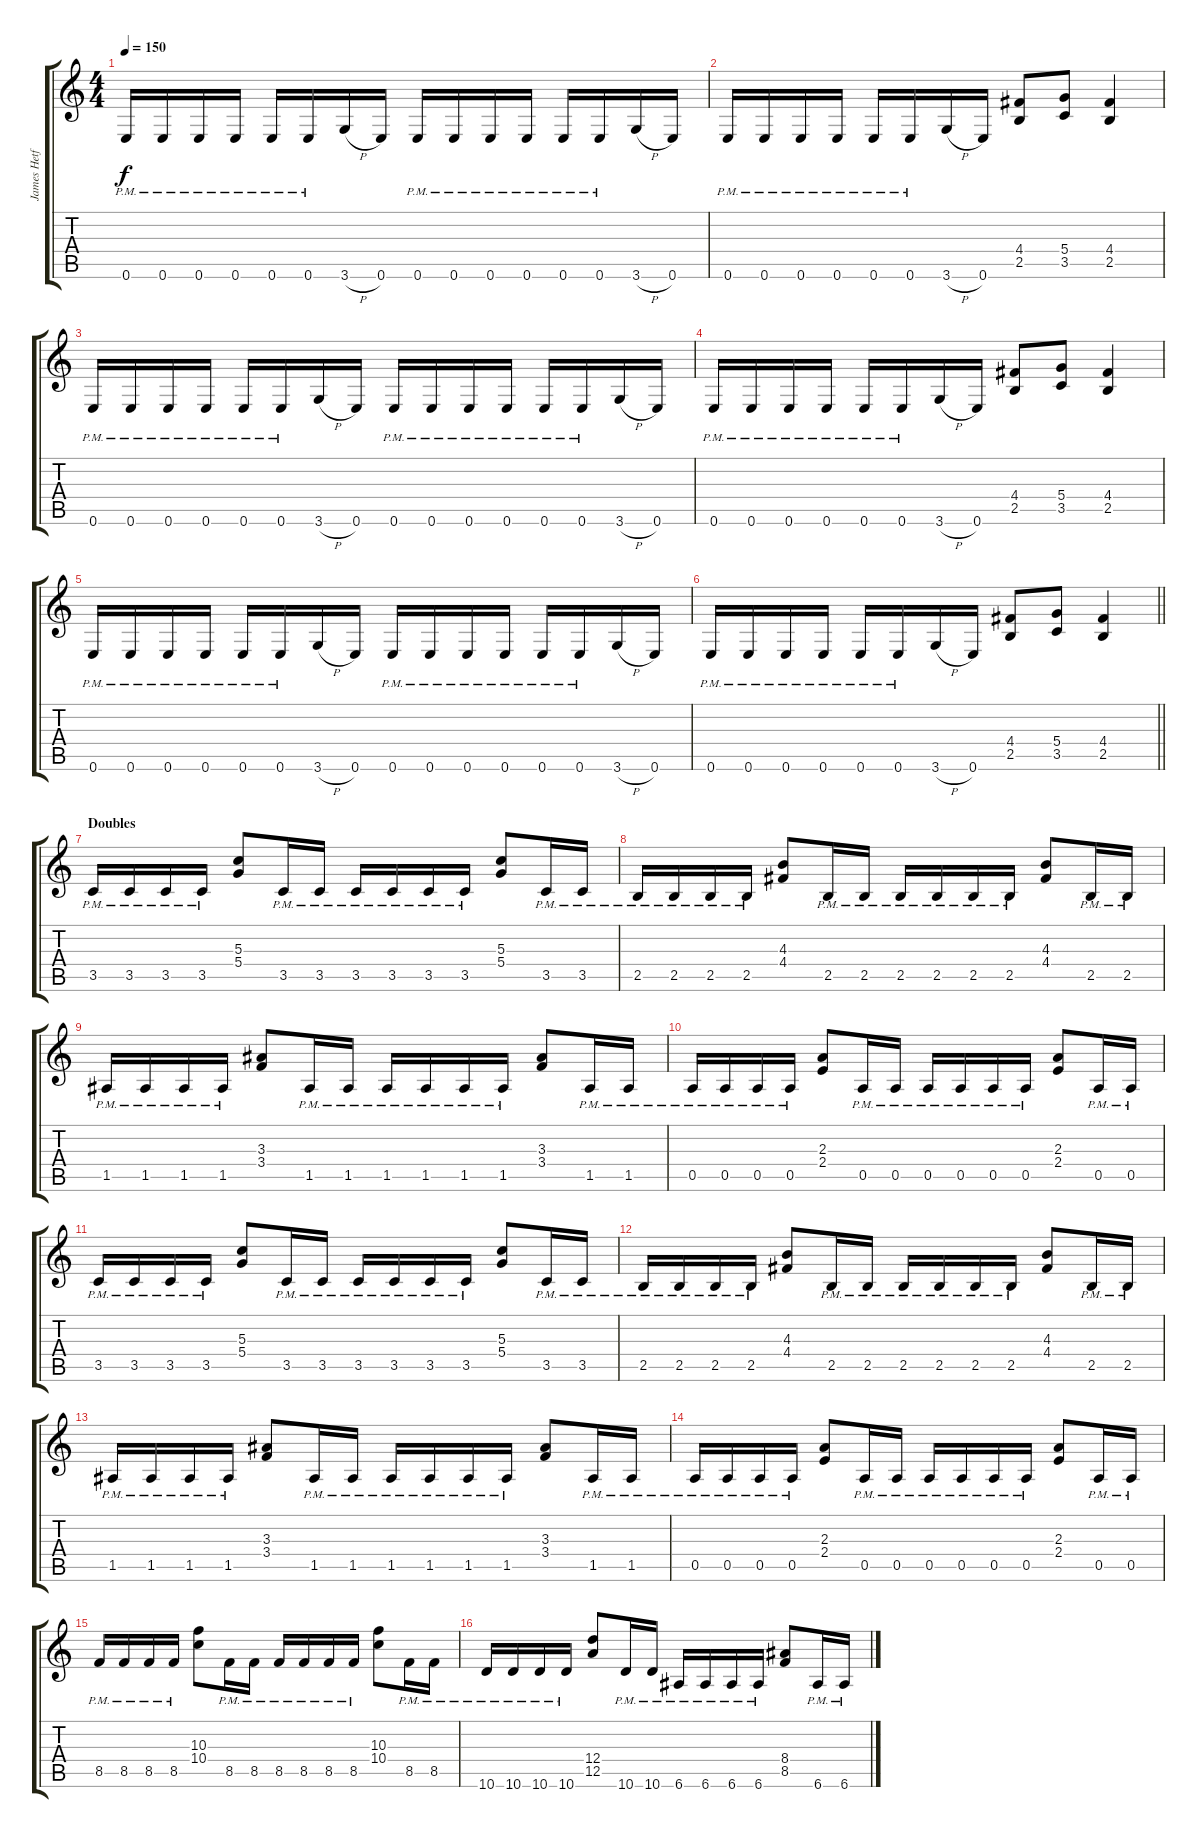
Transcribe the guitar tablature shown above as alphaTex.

\track ("James Hetfield" "James Hetf") {instrument distortionguitar}
\staff {score tabs}
\tuning (E4 B3 G3 D3 A2 E2) {hide}
\ts (4 4)
\tempo 150
\clef g2
\ks c
0.6{pm}.16{dy f} 0.6{pm}.16 0.6{pm}.16 0.6{pm}.16 0.6{pm}.16 0.6{pm}.16 3.6{h}.16 0.6.16 0.6{pm}.16 0.6{pm}.16 0.6{pm}.16 0.6{pm}.16 0.6{pm}.16 0.6{pm}.16 3.6{h}.16 0.6.16 |
0.6{pm}.16 0.6{pm}.16 0.6{pm}.16 0.6{pm}.16 0.6{pm}.16 0.6{pm}.16 3.6{h}.16 0.6.16 (4.4 2.5).8 (5.4 3.5).8 (4.4 2.5).4 |
0.6{pm}.16 0.6{pm}.16 0.6{pm}.16 0.6{pm}.16 0.6{pm}.16 0.6{pm}.16 3.6{h}.16 0.6.16 0.6{pm}.16 0.6{pm}.16 0.6{pm}.16 0.6{pm}.16 0.6{pm}.16 0.6{pm}.16 3.6{h}.16 0.6.16 |
0.6{pm}.16 0.6{pm}.16 0.6{pm}.16 0.6{pm}.16 0.6{pm}.16 0.6{pm}.16 3.6{h}.16 0.6.16 (4.4 2.5).8 (5.4 3.5).8 (4.4 2.5).4 |
0.6{pm}.16 0.6{pm}.16 0.6{pm}.16 0.6{pm}.16 0.6{pm}.16 0.6{pm}.16 3.6{h}.16 0.6.16 0.6{pm}.16 0.6{pm}.16 0.6{pm}.16 0.6{pm}.16 0.6{pm}.16 0.6{pm}.16 3.6{h}.16 0.6.16 |
\barLineRight lightlight
0.6{pm}.16 0.6{pm}.16 0.6{pm}.16 0.6{pm}.16 0.6{pm}.16 0.6{pm}.16 3.6{h}.16 0.6.16 (4.4 2.5).8 (5.4 3.5).8 (4.4 2.5).4 |
\section ("" "Doubles")
3.5{pm}.16 3.5{pm}.16 3.5{pm}.16 3.5{pm}.16 (5.3 5.4).8 3.5{pm}.16 3.5{pm}.16 3.5{pm}.16 3.5{pm}.16 3.5{pm}.16 3.5{pm}.16 (5.3 5.4).8 3.5{pm}.16 3.5{pm}.16 |
2.5{pm}.16 2.5{pm}.16 2.5{pm}.16 2.5{pm}.16 (4.3 4.4).8 2.5{pm}.16 2.5{pm}.16 2.5{pm}.16 2.5{pm}.16 2.5{pm}.16 2.5{pm}.16 (4.3 4.4).8 2.5{pm}.16 2.5{pm}.16 |
1.5{pm}.16 1.5{pm}.16 1.5{pm}.16 1.5{pm}.16 (3.3 3.4).8 1.5{pm}.16 1.5{pm}.16 1.5{pm}.16 1.5{pm}.16 1.5{pm}.16 1.5{pm}.16 (3.3 3.4).8 1.5{pm}.16 1.5{pm}.16 |
0.5{pm}.16 0.5{pm}.16 0.5{pm}.16 0.5{pm}.16 (2.3 2.4).8 0.5{pm}.16 0.5{pm}.16 0.5{pm}.16 0.5{pm}.16 0.5{pm}.16 0.5{pm}.16 (2.3 2.4).8 0.5{pm}.16 0.5{pm}.16 |
3.5{pm}.16 3.5{pm}.16 3.5{pm}.16 3.5{pm}.16 (5.3 5.4).8 3.5{pm}.16 3.5{pm}.16 3.5{pm}.16 3.5{pm}.16 3.5{pm}.16 3.5{pm}.16 (5.3 5.4).8 3.5{pm}.16 3.5{pm}.16 |
2.5{pm}.16 2.5{pm}.16 2.5{pm}.16 2.5{pm}.16 (4.3 4.4).8 2.5{pm}.16 2.5{pm}.16 2.5{pm}.16 2.5{pm}.16 2.5{pm}.16 2.5{pm}.16 (4.3 4.4).8 2.5{pm}.16 2.5{pm}.16 |
1.5{pm}.16 1.5{pm}.16 1.5{pm}.16 1.5{pm}.16 (3.3 3.4).8 1.5{pm}.16 1.5{pm}.16 1.5{pm}.16 1.5{pm}.16 1.5{pm}.16 1.5{pm}.16 (3.3 3.4).8 1.5{pm}.16 1.5{pm}.16 |
0.5{pm}.16 0.5{pm}.16 0.5{pm}.16 0.5{pm}.16 (2.3 2.4).8 0.5{pm}.16 0.5{pm}.16 0.5{pm}.16 0.5{pm}.16 0.5{pm}.16 0.5{pm}.16 (2.3 2.4).8 0.5{pm}.16 0.5{pm}.16 |
8.5{pm}.16 8.5{pm}.16 8.5{pm}.16 8.5{pm}.16 (10.3 10.4).8 8.5{pm}.16 8.5{pm}.16 8.5{pm}.16 8.5{pm}.16 8.5{pm}.16 8.5{pm}.16 (10.3 10.4).8 8.5{pm}.16 8.5{pm}.16 |
10.6{pm}.16 10.6{pm}.16 10.6{pm}.16 10.6{pm}.16 (12.4 12.5).8 10.6{pm}.16 10.6{pm}.16 6.6{pm}.16 6.6{pm}.16 6.6{pm}.16 6.6{pm}.16 (8.4 8.5).8 6.6{pm}.16 6.6{pm}.16
